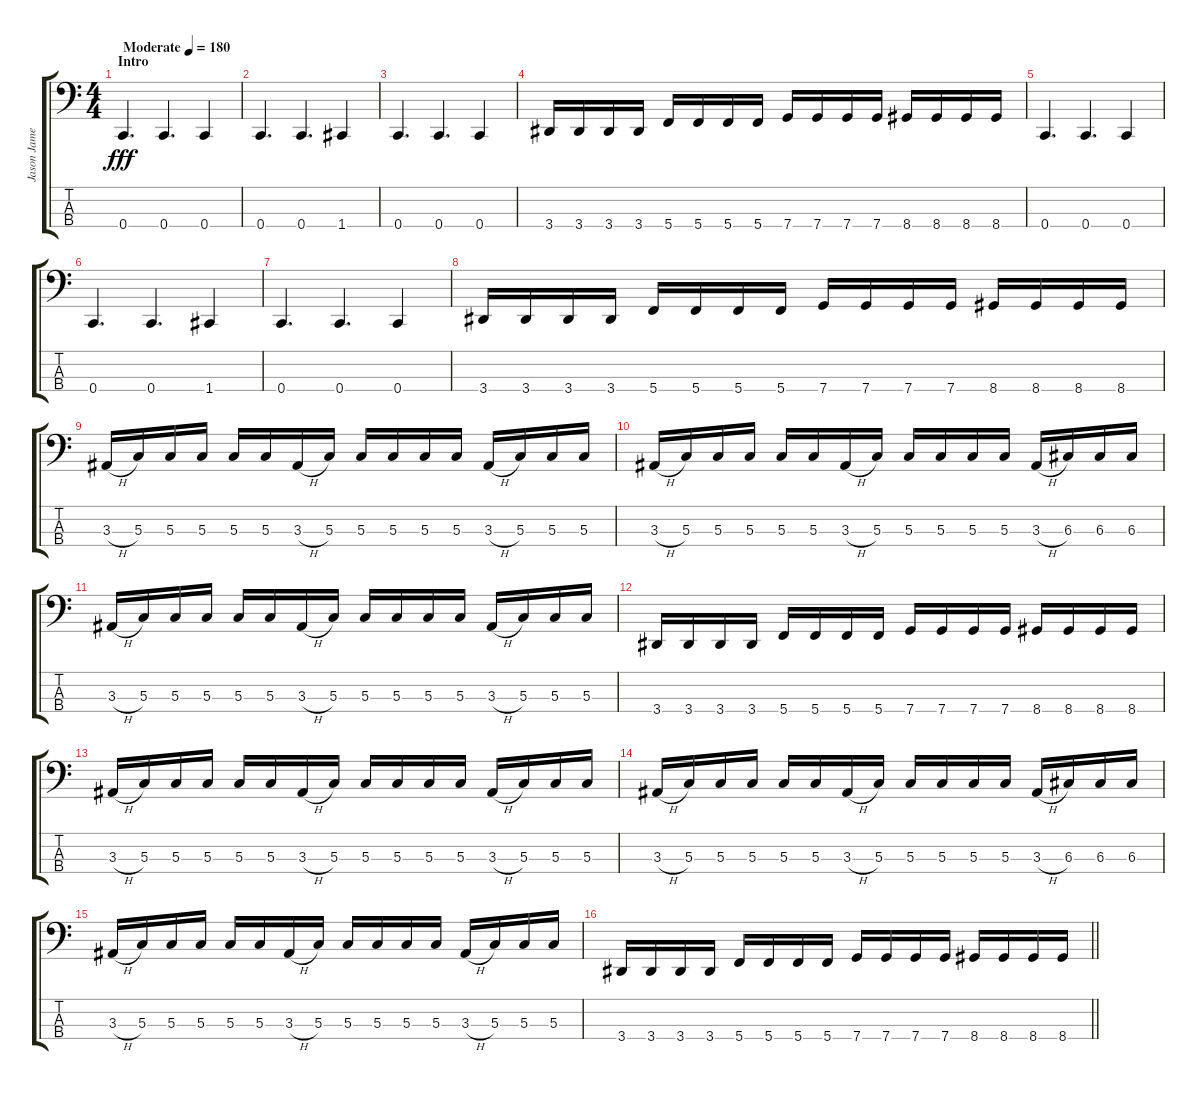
\track ("Jason James" "Jason Jame") {instrument electricbasspick}
\staff {score tabs}
\tuning (F2 C2 G1 C1) {hide}
\ts (4 4)
\section ("" "Intro")
\tempo (180 "Moderate")
\clef f4
\ks c
0.4.4{d dy fff instrument electricbasspick} 0.4.4{d} 0.4.4 |
0.4.4{d} 0.4.4{d} 1.4.4 |
0.4.4{d} 0.4.4{d} 0.4.4 |
3.4.16 3.4.16 3.4.16 3.4.16 5.4.16 5.4.16 5.4.16 5.4.16 7.4.16 7.4.16 7.4.16 7.4.16 8.4.16 8.4.16 8.4.16 8.4.16 |
0.4.4{d} 0.4.4{d} 0.4.4 |
0.4.4{d} 0.4.4{d} 1.4.4 |
0.4.4{d} 0.4.4{d} 0.4.4 |
3.4.16 3.4.16 3.4.16 3.4.16 5.4.16 5.4.16 5.4.16 5.4.16 7.4.16 7.4.16 7.4.16 7.4.16 8.4.16 8.4.16 8.4.16 8.4.16 |
3.3{h}.16 5.3.16 5.3.16 5.3.16 5.3.16 5.3.16 3.3{h}.16 5.3.16 5.3.16 5.3.16 5.3.16 5.3.16 3.3{h}.16 5.3.16 5.3.16 5.3.16 |
3.3{h}.16 5.3.16 5.3.16 5.3.16 5.3.16 5.3.16 3.3{h}.16 5.3.16 5.3.16 5.3.16 5.3.16 5.3.16 3.3{h}.16 6.3.16 6.3.16 6.3.16 |
3.3{h}.16 5.3.16 5.3.16 5.3.16 5.3.16 5.3.16 3.3{h}.16 5.3.16 5.3.16 5.3.16 5.3.16 5.3.16 3.3{h}.16 5.3.16 5.3.16 5.3.16 |
3.4.16 3.4.16 3.4.16 3.4.16 5.4.16 5.4.16 5.4.16 5.4.16 7.4.16 7.4.16 7.4.16 7.4.16 8.4.16 8.4.16 8.4.16 8.4.16 |
3.3{h}.16 5.3.16 5.3.16 5.3.16 5.3.16 5.3.16 3.3{h}.16 5.3.16 5.3.16 5.3.16 5.3.16 5.3.16 3.3{h}.16 5.3.16 5.3.16 5.3.16 |
3.3{h}.16 5.3.16 5.3.16 5.3.16 5.3.16 5.3.16 3.3{h}.16 5.3.16 5.3.16 5.3.16 5.3.16 5.3.16 3.3{h}.16 6.3.16 6.3.16 6.3.16 |
3.3{h}.16 5.3.16 5.3.16 5.3.16 5.3.16 5.3.16 3.3{h}.16 5.3.16 5.3.16 5.3.16 5.3.16 5.3.16 3.3{h}.16 5.3.16 5.3.16 5.3.16 |
\barLineRight lightlight
3.4.16 3.4.16 3.4.16 3.4.16 5.4.16 5.4.16 5.4.16 5.4.16 7.4.16 7.4.16 7.4.16 7.4.16 8.4.16 8.4.16 8.4.16 8.4.16
